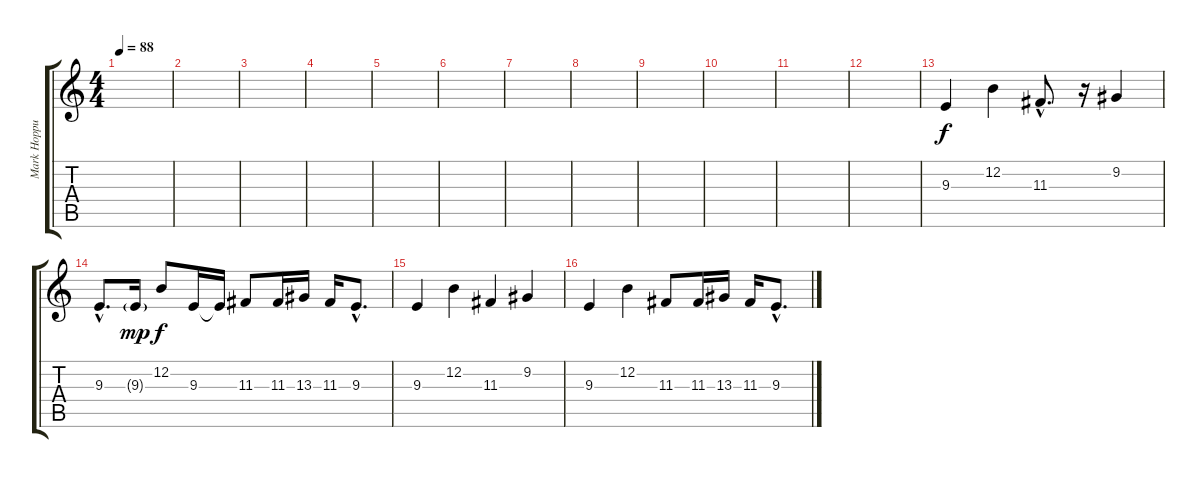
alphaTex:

\track ("Mark Hoppus - Vocal" "Mark Hoppu") {instrument lead2sawtooth}
\staff {score tabs}
\tuning (E4 B3 G3 D3 A2 E2) {hide}
\ts (4 4)
\tempo 88
\clef g2
\ks c
|
|
|
|
|
|
|
|
|
|
|
|
9.3.4 12.2.4 11.3{hac}.8{d} r.16 9.2.4 |
9.3{hac}.8{d} 9.3{g}.16{dy mp} 12.2.8{dy f} 9.3.16 9.3{t}.16 11.3.8 11.3.16 13.3.16 11.3.16 9.3{hac}.8{d} |
9.3.4 12.2.4 11.3.4 9.2.4 |
9.3.4 12.2.4 11.3.8 11.3.16 13.3.16 11.3.16 9.3{hac}.8{d}
